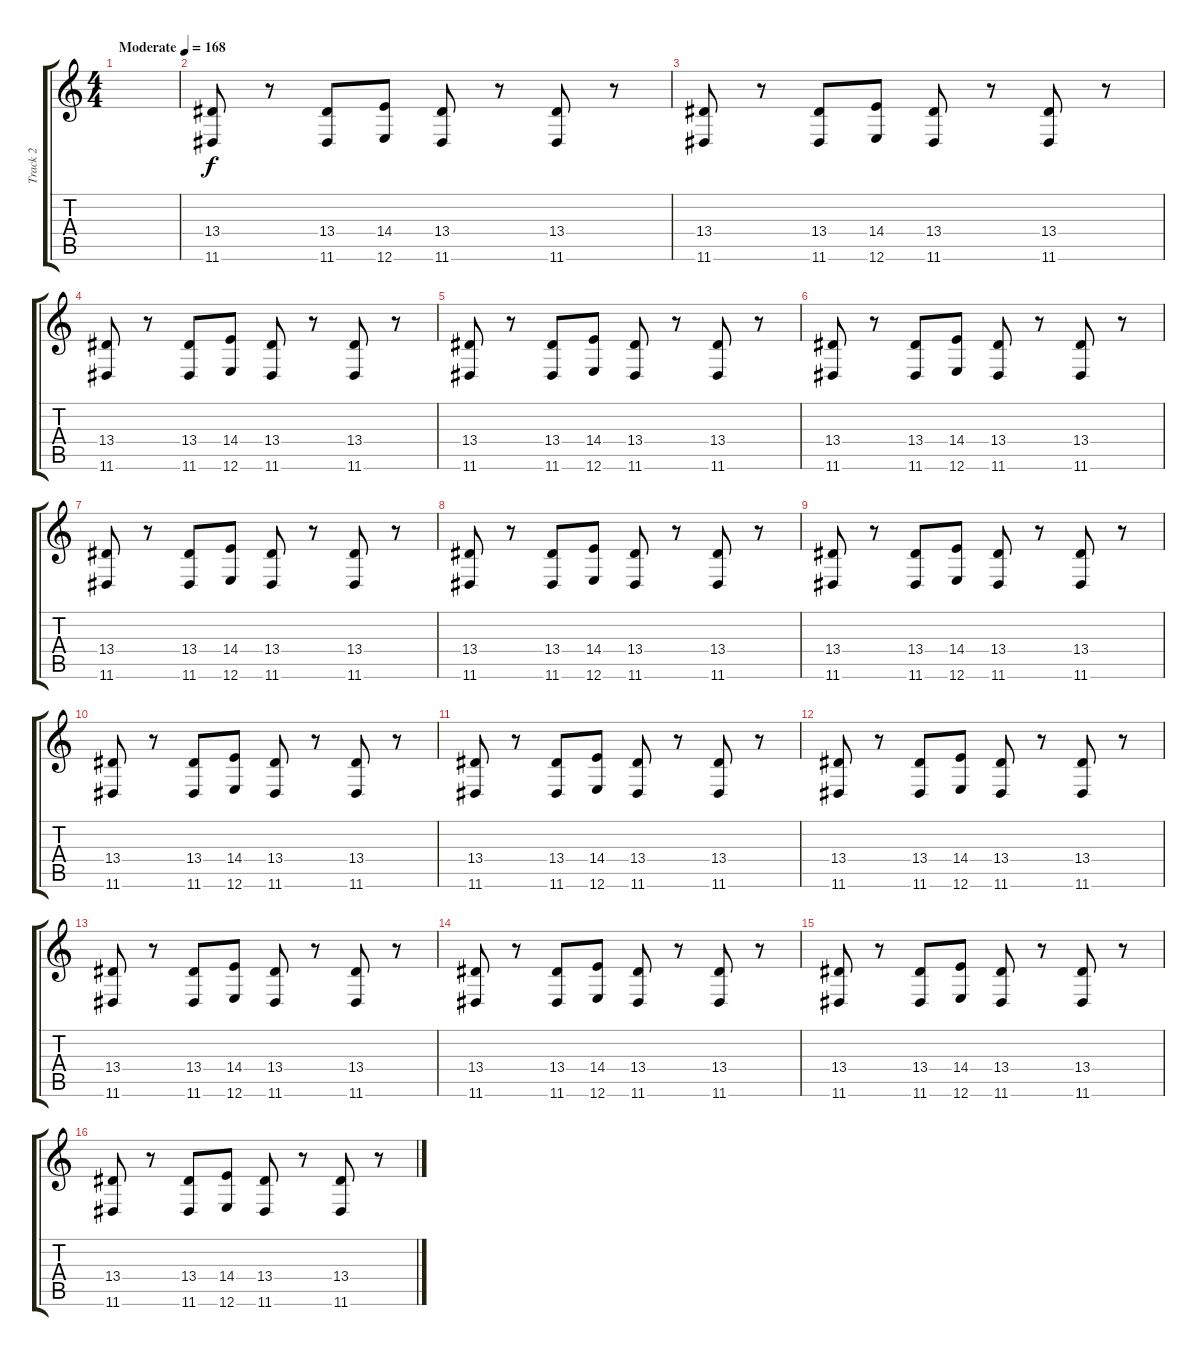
\track ("Track 2" "Track 2") {instrument lead8bassandlead}
\staff {score tabs}
\tuning (E4 B3 G3 D3 A2 E2) {hide}
\ts (4 4)
\tempo (168 "Moderate")
\clef g2
\ks c
|
(13.4 11.6).8 r.8 (13.4 11.6).8 (14.4 12.6).8 (13.4 11.6).8 r.8 (13.4 11.6).8 r.8 |
(13.4 11.6).8 r.8 (13.4 11.6).8 (14.4 12.6).8 (13.4 11.6).8 r.8 (13.4 11.6).8 r.8 |
(13.4 11.6).8 r.8 (13.4 11.6).8 (14.4 12.6).8 (13.4 11.6).8 r.8 (13.4 11.6).8 r.8 |
(13.4 11.6).8 r.8 (13.4 11.6).8 (14.4 12.6).8 (13.4 11.6).8 r.8 (13.4 11.6).8 r.8 |
(13.4 11.6).8 r.8 (13.4 11.6).8 (14.4 12.6).8 (13.4 11.6).8 r.8 (13.4 11.6).8 r.8 |
(13.4 11.6).8 r.8 (13.4 11.6).8 (14.4 12.6).8 (13.4 11.6).8 r.8 (13.4 11.6).8 r.8 |
(13.4 11.6).8 r.8 (13.4 11.6).8 (14.4 12.6).8 (13.4 11.6).8 r.8 (13.4 11.6).8 r.8 |
(13.4 11.6).8 r.8 (13.4 11.6).8 (14.4 12.6).8 (13.4 11.6).8 r.8 (13.4 11.6).8 r.8 |
(13.4 11.6).8 r.8 (13.4 11.6).8 (14.4 12.6).8 (13.4 11.6).8 r.8 (13.4 11.6).8 r.8 |
(13.4 11.6).8 r.8 (13.4 11.6).8 (14.4 12.6).8 (13.4 11.6).8 r.8 (13.4 11.6).8 r.8 |
(13.4 11.6).8 r.8 (13.4 11.6).8 (14.4 12.6).8 (13.4 11.6).8 r.8 (13.4 11.6).8 r.8 |
(13.4 11.6).8 r.8 (13.4 11.6).8 (14.4 12.6).8 (13.4 11.6).8 r.8 (13.4 11.6).8 r.8 |
(13.4 11.6).8 r.8 (13.4 11.6).8 (14.4 12.6).8 (13.4 11.6).8 r.8 (13.4 11.6).8 r.8 |
(13.4 11.6).8 r.8 (13.4 11.6).8 (14.4 12.6).8 (13.4 11.6).8 r.8 (13.4 11.6).8 r.8 |
(13.4 11.6).8 r.8 (13.4 11.6).8 (14.4 12.6).8 (13.4 11.6).8 r.8 (13.4 11.6).8 r.8
